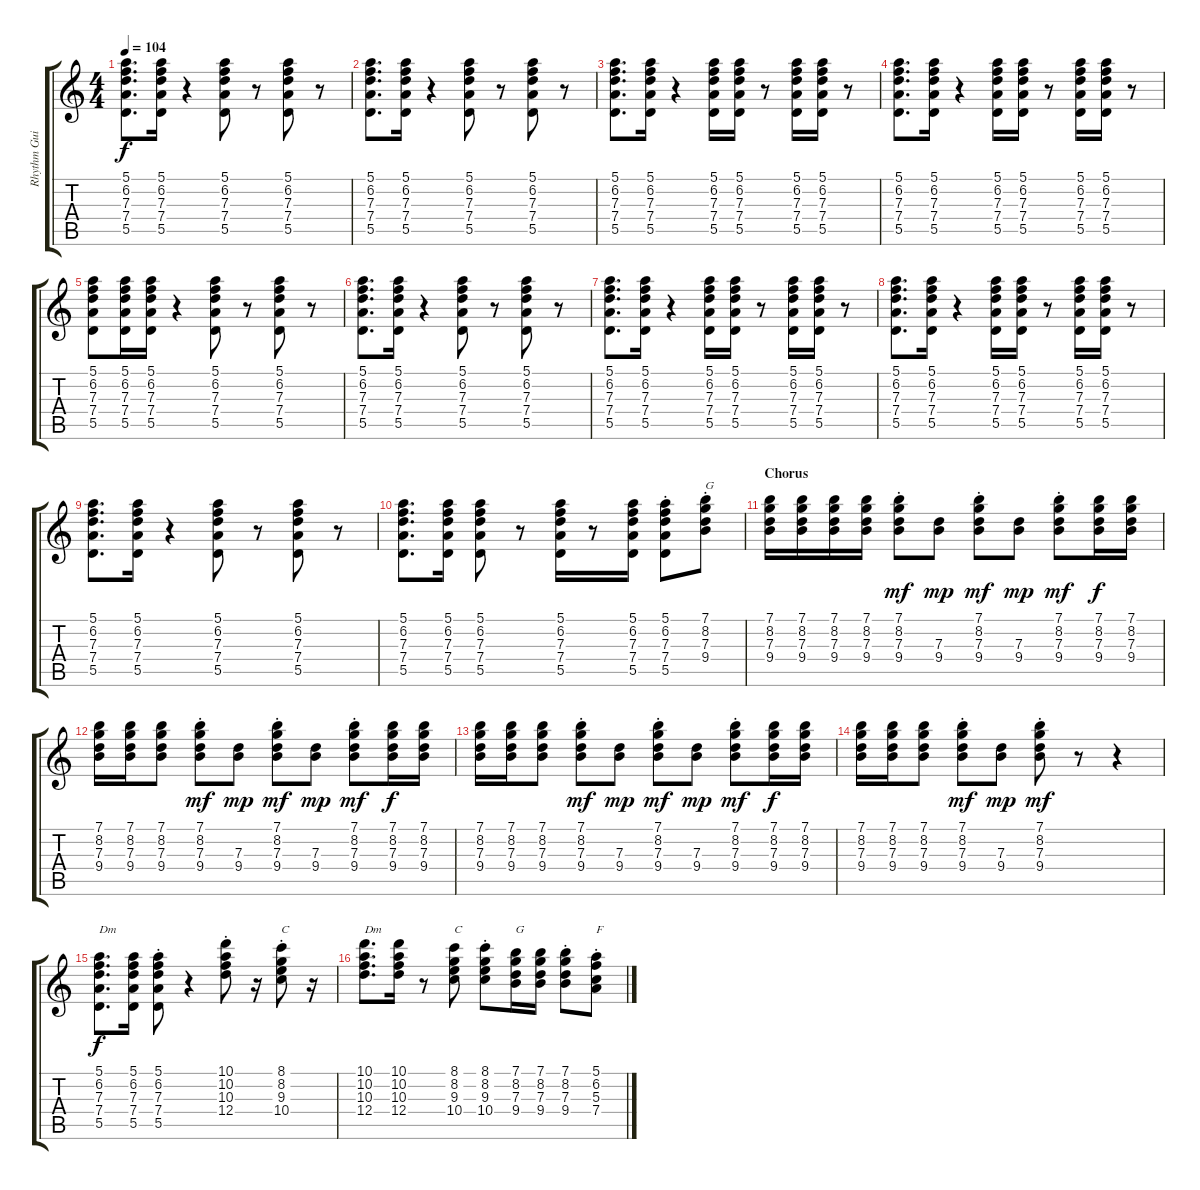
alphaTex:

\track ("Rhythm Guitar 2 ( David Gilmour )" "Rhythm Gui") {instrument electricguitarjazz}
\staff {score tabs}
\tuning (E4 B3 G3 D3 A2 E2) {hide}
\ts (4 4)
\tempo 104
\clef g2
\ks c
(5.1 6.2 7.3 7.4 5.5).8{d dy f} (5.1 6.2 7.3 7.4 5.5).16 r.4 (5.1 6.2 7.3 7.4 5.5).8 r.8 (5.1 6.2 7.3 7.4 5.5).8 r.8 |
(5.1 6.2 7.3 7.4 5.5).8{d} (5.1 6.2 7.3 7.4 5.5).16 r.4 (5.1 6.2 7.3 7.4 5.5).8 r.8 (5.1 6.2 7.3 7.4 5.5).8 r.8 |
(5.1 6.2 7.3 7.4 5.5).8{d} (5.1 6.2 7.3 7.4 5.5).16 r.4 (5.1 6.2 7.3 7.4 5.5).16 (5.1 6.2 7.3 7.4 5.5).16 r.8 (5.1 6.2 7.3 7.4 5.5).16 (5.1 6.2 7.3 7.4 5.5).16 r.8 |
(5.1 6.2 7.3 7.4 5.5).8{d} (5.1 6.2 7.3 7.4 5.5).16 r.4 (5.1 6.2 7.3 7.4 5.5).16 (5.1 6.2 7.3 7.4 5.5).16 r.8 (5.1 6.2 7.3 7.4 5.5).16 (5.1 6.2 7.3 7.4 5.5).16 r.8 |
(5.1 6.2 7.3 7.4 5.5).8 (5.1 6.2 7.3 7.4 5.5).16 (5.1 6.2 7.3 7.4 5.5).16 r.4 (5.1 6.2 7.3 7.4 5.5).8 r.8 (5.1 6.2 7.3 7.4 5.5).8 r.8 |
(5.1 6.2 7.3 7.4 5.5).8{d} (5.1 6.2 7.3 7.4 5.5).16 r.4 (5.1 6.2 7.3 7.4 5.5).8 r.8 (5.1 6.2 7.3 7.4 5.5).8 r.8 |
(5.1 6.2 7.3 7.4 5.5).8{d} (5.1 6.2 7.3 7.4 5.5).16 r.4 (5.1 6.2 7.3 7.4 5.5).16 (5.1 6.2 7.3 7.4 5.5).16 r.8 (5.1 6.2 7.3 7.4 5.5).16 (5.1 6.2 7.3 7.4 5.5).16 r.8 |
(5.1 6.2 7.3 7.4 5.5).8{d} (5.1 6.2 7.3 7.4 5.5).16 r.4 (5.1 6.2 7.3 7.4 5.5).16 (5.1 6.2 7.3 7.4 5.5).16 r.8 (5.1 6.2 7.3 7.4 5.5).16 (5.1 6.2 7.3 7.4 5.5).16 r.8 |
(5.1 6.2 7.3 7.4 5.5).8{d} (5.1 6.2 7.3 7.4 5.5).16 r.4 (5.1 6.2 7.3 7.4 5.5).8 r.8 (5.1 6.2 7.3 7.4 5.5).8 r.8 |
(5.1 6.2 7.3 7.4 5.5).8{d} (5.1 6.2 7.3 7.4 5.5).16 (5.1 6.2 7.3 7.4 5.5).8 r.8 (5.1 6.2 7.3 7.4 5.5).16 r.8 (5.1 6.2 7.3 7.4 5.5).16 (5.1{st} 6.2{st} 7.3{st} 7.4{st} 5.5{st}).8 (7.1{st} 8.2{st} 7.3{st} 9.4{st}).8{txt "G"} |
\section ("" "Chorus")
(7.1 8.2 7.3 9.4).16 (7.1 8.2 7.3 9.4).16 (7.1 8.2 7.3 9.4).16 (7.1 8.2 7.3 9.4).16 (7.1{st} 8.2{st} 7.3{st} 9.4{st}).8{dy mf} (7.3 9.4).8{dy mp} (7.1{st} 8.2{st} 7.3{st} 9.4{st}).8{dy mf} (7.3 9.4).8{dy mp} (7.1{st} 8.2{st} 7.3{st} 9.4{st}).8{dy mf} (7.1 8.2 7.3 9.4).16{dy f} (7.1 8.2 7.3 9.4).16 |
(7.1 8.2 7.3 9.4).16 (7.1 8.2 7.3 9.4).16 (7.1 8.2 7.3 9.4).8 (7.1{st} 8.2{st} 7.3{st} 9.4{st}).8{dy mf} (7.3 9.4).8{dy mp} (7.1{st} 8.2{st} 7.3{st} 9.4{st}).8{dy mf} (7.3 9.4).8{dy mp} (7.1{st} 8.2{st} 7.3{st} 9.4{st}).8{dy mf} (7.1 8.2 7.3 9.4).16{dy f} (7.1 8.2 7.3 9.4).16 |
(7.1 8.2 7.3 9.4).16 (7.1 8.2 7.3 9.4).16 (7.1 8.2 7.3 9.4).8 (7.1{st} 8.2{st} 7.3{st} 9.4{st}).8{dy mf} (7.3 9.4).8{dy mp} (7.1{st} 8.2{st} 7.3{st} 9.4{st}).8{dy mf} (7.3 9.4).8{dy mp} (7.1{st} 8.2{st} 7.3{st} 9.4{st}).8{dy mf} (7.1 8.2 7.3 9.4).16{dy f} (7.1 8.2 7.3 9.4).16 |
(7.1 8.2 7.3 9.4).16 (7.1 8.2 7.3 9.4).16 (7.1 8.2 7.3 9.4).8 (7.1{st} 8.2{st} 7.3{st} 9.4{st}).8{dy mf} (7.3 9.4).8{dy mp} (7.1{st} 8.2{st} 7.3{st} 9.4{st}).8{dy mf} r.8 r.4 |
(5.1 6.2 7.3 7.4 5.5).8{d txt "Dm" dy f} (5.1 6.2 7.3 7.4 5.5).16 (5.1{st} 6.2{st} 7.3{st} 7.4{st} 5.5{st}).8 r.4 (10.1{st} 10.2{st} 10.3{st} 12.4{st}).8 r.16 (8.1{st} 8.2{st} 9.3{st} 10.4{st}).8{txt "C"} r.16 |
(10.1 10.2 10.3 12.4).8{d txt "Dm"} (10.1 10.2 10.3 12.4).16 r.8 (8.1 8.2 9.3 10.4).8{txt "C"} (8.1{st} 8.2{st} 9.3{st} 10.4{st}).8 (7.1 8.2 7.3 9.4).16{txt "G"} (7.1 8.2 7.3 9.4).16 (7.1{st} 8.2{st} 7.3{st} 9.4{st}).8 (5.1{st} 6.2{st} 5.3{st} 7.4{st}).8{txt "F"}
